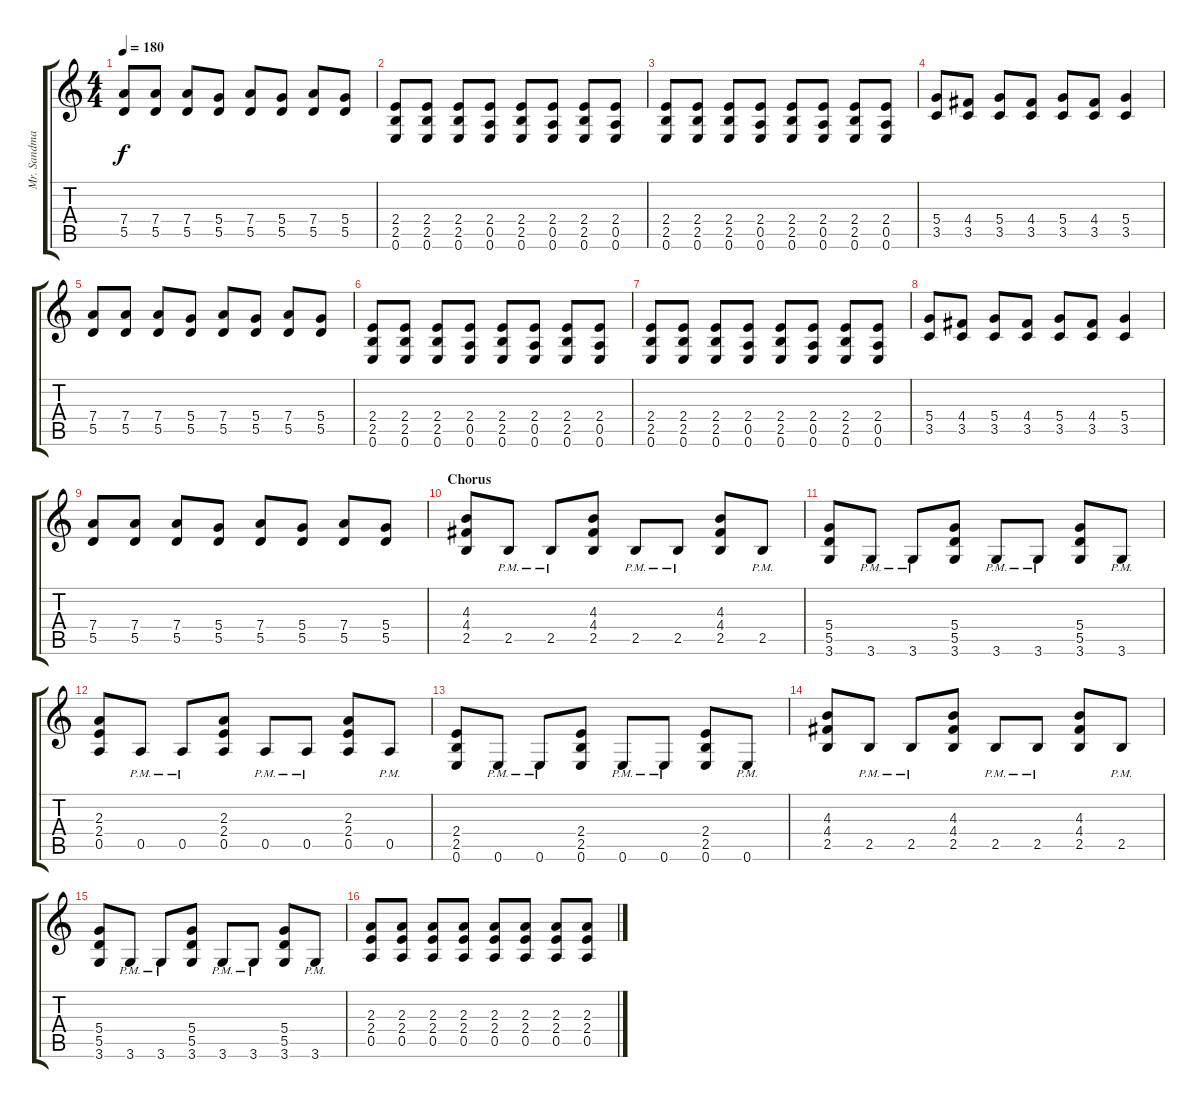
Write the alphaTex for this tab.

\track ("Mr. Sandman" "Mr. Sandma") {instrument distortionguitar}
\staff {score tabs}
\tuning (E4 B3 G3 D3 A2 E2) {hide}
\ts (4 4)
\tempo 180
\clef g2
\ks c
(7.4 5.5).8{dy f} (7.4 5.5).8 (7.4 5.5).8 (5.4 5.5).8 (7.4 5.5).8 (5.4 5.5).8 (7.4 5.5).8 (5.4 5.5).8 |
(2.4 2.5 0.6).8 (2.4 2.5 0.6).8 (2.4 2.5 0.6).8 (2.4 0.5 0.6).8 (2.4 2.5 0.6).8 (2.4 0.5 0.6).8 (2.4 2.5 0.6).8 (2.4 0.5 0.6).8 |
(2.4 2.5 0.6).8 (2.4 2.5 0.6).8 (2.4 2.5 0.6).8 (2.4 0.5 0.6).8 (2.4 2.5 0.6).8 (2.4 0.5 0.6).8 (2.4 2.5 0.6).8 (2.4 0.5 0.6).8 |
(5.4 3.5).8 (4.4 3.5).8 (5.4 3.5).8 (4.4 3.5).8 (5.4 3.5).8 (4.4 3.5).8 (5.4 3.5).4 |
(7.4 5.5).8 (7.4 5.5).8 (7.4 5.5).8 (5.4 5.5).8 (7.4 5.5).8 (5.4 5.5).8 (7.4 5.5).8 (5.4 5.5).8 |
(2.4 2.5 0.6).8 (2.4 2.5 0.6).8 (2.4 2.5 0.6).8 (2.4 0.5 0.6).8 (2.4 2.5 0.6).8 (2.4 0.5 0.6).8 (2.4 2.5 0.6).8 (2.4 0.5 0.6).8 |
(2.4 2.5 0.6).8 (2.4 2.5 0.6).8 (2.4 2.5 0.6).8 (2.4 0.5 0.6).8 (2.4 2.5 0.6).8 (2.4 0.5 0.6).8 (2.4 2.5 0.6).8 (2.4 0.5 0.6).8 |
(5.4 3.5).8 (4.4 3.5).8 (5.4 3.5).8 (4.4 3.5).8 (5.4 3.5).8 (4.4 3.5).8 (5.4 3.5).4 |
(7.4 5.5).8 (7.4 5.5).8 (7.4 5.5).8 (5.4 5.5).8 (7.4 5.5).8 (5.4 5.5).8 (7.4 5.5).8 (5.4 5.5).8 |
\section ("" "Chorus")
(4.3 4.4 2.5).8 2.5{pm}.8 2.5{pm}.8 (4.3 4.4 2.5).8 2.5{pm}.8 2.5{pm}.8 (4.3 4.4 2.5).8 2.5{pm}.8 |
(5.4 5.5 3.6).8 3.6{pm}.8 3.6{pm}.8 (5.4 5.5 3.6).8 3.6{pm}.8 3.6{pm}.8 (5.4 5.5 3.6).8 3.6{pm}.8 |
(2.3 2.4 0.5).8 0.5{pm}.8 0.5{pm}.8 (2.3 2.4 0.5).8 0.5{pm}.8 0.5{pm}.8 (2.3 2.4 0.5).8 0.5{pm}.8 |
(2.4 2.5 0.6).8 0.6{pm}.8 0.6{pm}.8 (2.4 2.5 0.6).8 0.6{pm}.8 0.6{pm}.8 (2.4 2.5 0.6).8 0.6{pm}.8 |
(4.3 4.4 2.5).8 2.5{pm}.8 2.5{pm}.8 (4.3 4.4 2.5).8 2.5{pm}.8 2.5{pm}.8 (4.3 4.4 2.5).8 2.5{pm}.8 |
(5.4 5.5 3.6).8 3.6{pm}.8 3.6{pm}.8 (5.4 5.5 3.6).8 3.6{pm}.8 3.6{pm}.8 (5.4 5.5 3.6).8 3.6{pm}.8 |
(2.3 2.4 0.5).8 (2.3 2.4 0.5).8 (2.3 2.4 0.5).8 (2.3 2.4 0.5).8 (2.3 2.4 0.5).8 (2.3 2.4 0.5).8 (2.3 2.4 0.5).8 (2.3 2.4 0.5).8
